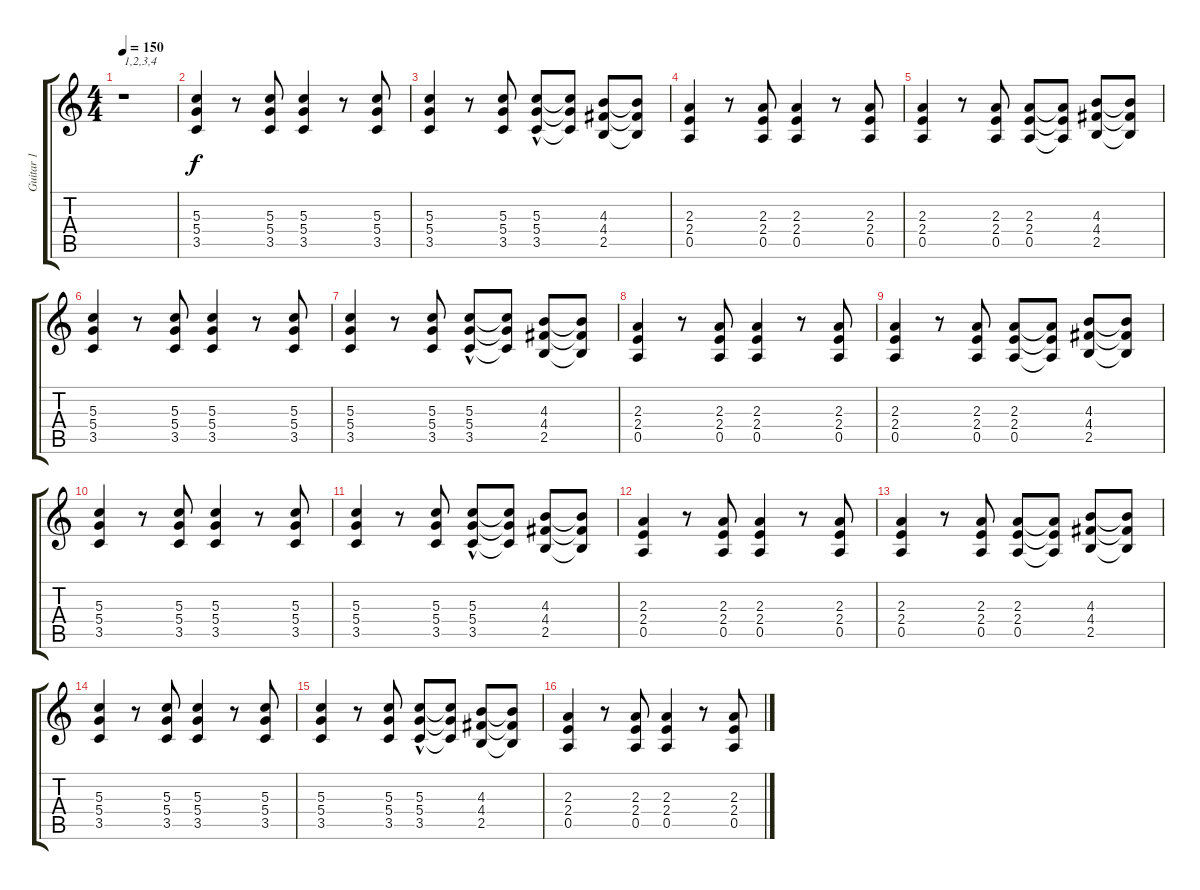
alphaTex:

\track ("Guitar 1" "Guitar 1") {instrument distortionguitar}
\staff {score tabs}
\tuning (E4 B3 G3 D3 A2 E2) {hide}
\ts (4 4)
\tempo 150
\clef g2
\ks c
r.1{txt "1,2,3,4" dy f instrument distortionguitar} |
(5.3 5.4 3.5).4 r.8 (5.3 5.4 3.5).8 (5.3 5.4 3.5).4 r.8 (5.3 5.4 3.5).8 |
(5.3 5.4 3.5).4 r.8 (5.3 5.4 3.5).8 (5.3 5.4 3.5{hac}).8 (5.3{t} 5.4{t} 3.5{t}).8 (4.3 4.4 2.5).8 (4.3{t} 4.4{t} 2.5{t}).8 |
(2.3 2.4 0.5).4 r.8 (2.3 2.4 0.5).8 (2.3 2.4 0.5).4 r.8 (2.3 2.4 0.5).8 |
(2.3 2.4 0.5).4 r.8 (2.3 2.4 0.5).8 (2.3 2.4 0.5).8 (2.3{t} 2.4{t} 0.5{t}).8 (4.3 4.4 2.5).8 (4.3{t} 4.4{t} 2.5{t}).8 |
(5.3 5.4 3.5).4 r.8 (5.3 5.4 3.5).8 (5.3 5.4 3.5).4 r.8 (5.3 5.4 3.5).8 |
(5.3 5.4 3.5).4 r.8 (5.3 5.4 3.5).8 (5.3 5.4 3.5{hac}).8 (5.3{t} 5.4{t} 3.5{t}).8 (4.3 4.4 2.5).8 (4.3{t} 4.4{t} 2.5{t}).8 |
(2.3 2.4 0.5).4 r.8 (2.3 2.4 0.5).8 (2.3 2.4 0.5).4 r.8 (2.3 2.4 0.5).8 |
(2.3 2.4 0.5).4 r.8 (2.3 2.4 0.5).8 (2.3 2.4 0.5).8 (2.3{t} 2.4{t} 0.5{t}).8 (4.3 4.4 2.5).8 (4.3{t} 4.4{t} 2.5{t}).8 |
(5.3 5.4 3.5).4 r.8 (5.3 5.4 3.5).8 (5.3 5.4 3.5).4 r.8 (5.3 5.4 3.5).8 |
(5.3 5.4 3.5).4 r.8 (5.3 5.4 3.5).8 (5.3 5.4 3.5{hac}).8 (5.3{t} 5.4{t} 3.5{t}).8 (4.3 4.4 2.5).8 (4.3{t} 4.4{t} 2.5{t}).8 |
(2.3 2.4 0.5).4 r.8 (2.3 2.4 0.5).8 (2.3 2.4 0.5).4 r.8 (2.3 2.4 0.5).8 |
(2.3 2.4 0.5).4 r.8 (2.3 2.4 0.5).8 (2.3 2.4 0.5).8 (2.3{t} 2.4{t} 0.5{t}).8 (4.3 4.4 2.5).8 (4.3{t} 4.4{t} 2.5{t}).8 |
(5.3 5.4 3.5).4 r.8 (5.3 5.4 3.5).8 (5.3 5.4 3.5).4 r.8 (5.3 5.4 3.5).8 |
(5.3 5.4 3.5).4 r.8 (5.3 5.4 3.5).8 (5.3 5.4 3.5{hac}).8 (5.3{t} 5.4{t} 3.5{t}).8 (4.3 4.4 2.5).8 (4.3{t} 4.4{t} 2.5{t}).8 |
(2.3 2.4 0.5).4 r.8 (2.3 2.4 0.5).8 (2.3 2.4 0.5).4 r.8 (2.3 2.4 0.5).8
